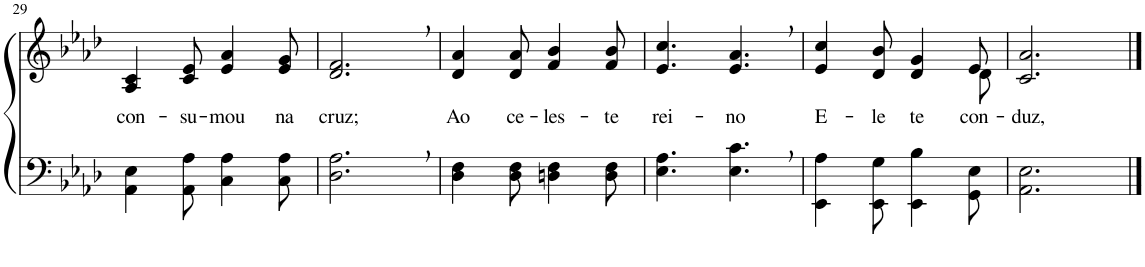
**kern	**kern	**text
*part2	*part1	*part1
*staff2	*staff1	*staff1
*I"Parte III e IV	*I"Parte I e II	*
!!LO:PB:g=z
*clefF4	*clefG2	*
*Trd-1c-2	*Trd-1c-2	*
*k[b-e-a-d-]	*k[b-e-a-d-]	*
*M6/8	*M6/8	*
=29	=29	=29
!	!	!LO:LY:b
4AA-\ 4E-\	4A-/ 4c/	con-
!	!	!LO:LY:b
8AA-\ 8A-\	8c/ 8e-/	-su-
!	!	!LO:LY:b
4C\ 4A-\	4e-/ 4a-/	-mou
!	!	!LO:LY:b
8C\ 8A-\	8e-/ 8g/	na
=30	=30	=30
!	!	!LO:LY:b
2.D-\, 2.A-\,	2.d-/, 2.f/,	cruz;
=31	=31	=31
!	!	!LO:LY:b
4D-\ 4F\	4d-/ 4a-/	Ao
!	!	!LO:LY:b
8D-\ 8F\	8d-/ 8a-/	ce-
!	!	!LO:LY:b
4Dn\ 4F\	4f/ 4b-/	-les-
!	!	!LO:LY:b
8D\ 8F\	8f/ 8b-/	-te
=32	=32	=32
!	!	!LO:LY:b
4.E-\ 4.A-\	4.e-/ 4.cc/	rei-
!	!	!LO:LY:b
4.E-\, 4.c\,	4.e-/, 4.a-/,	-no
=33	=33	=33
!	!	!LO:LY:b
*	*^	*
4EE-\ 4A-\	4e-/ 4cc/	8ryy	E-
!	!	!	!LO:LY:b
*	*v	*v	*
8EE-\ 8G\	8d-/ 8b-/	-le
!	!	!LO:LY:b
4EE-\ 4B-\	4d-/ 4g/	te
*	*^	*
!	!	!	!LO:LY:b
8GG\ 8E-\	8e-/	8d-\	con-
=34	=34	=34	=34
!	!	!	!LO:LY:b
*	*v	*v	*
2.AA-\ 2.E-\	2.c/ 2.a-/	-duz,
==	==	==
*-	*-	*-
